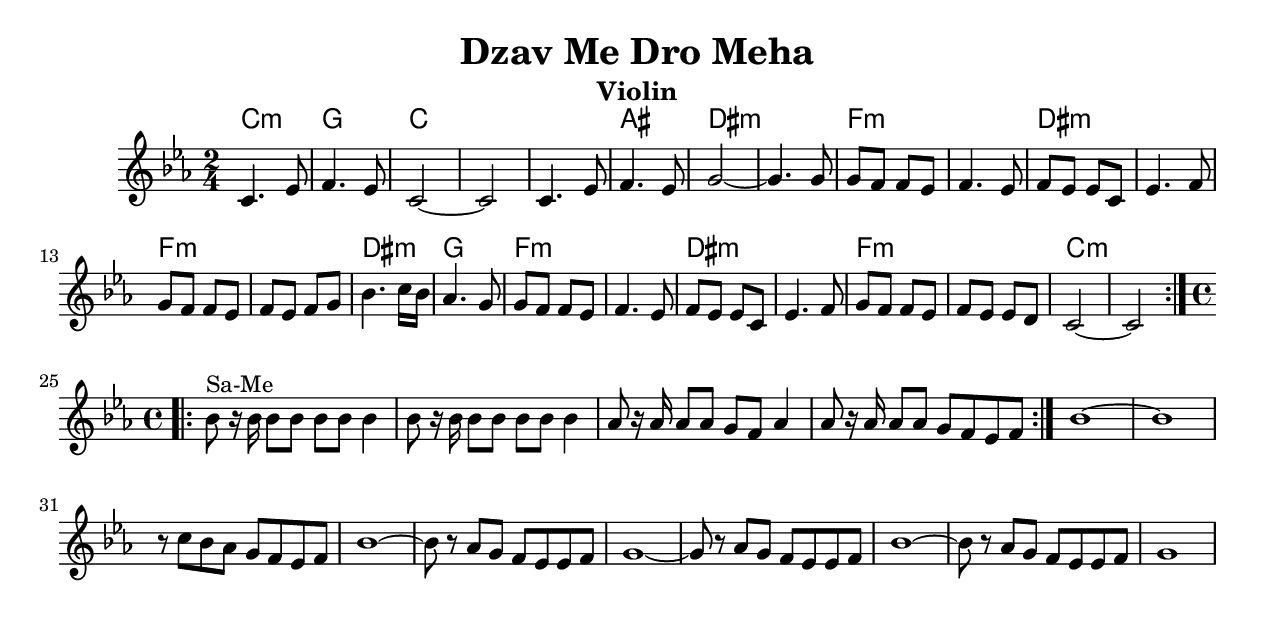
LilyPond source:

\version "2.18.0"
\include "english.ly"
\paper{
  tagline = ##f
  print-all-headers = ##t
  #(set-paper-size "letter")
}
date = #(strftime "%d-%m-%Y" (localtime (current-time)))

%\markup{ \italic{ " Updated " \date  }  }

%\markup{ Got something to say? }

%#################################### Melody ########################
melody = \relative c' {
  \clef treble
  \key c \minor
  \time 2/4

  %\partial 16*3 a16 d f   %lead in notes


  %\alternative { { }{ } }

  \repeat volta 2{
    c4. ef8
    f4.  ef8
    c2~
    c2

    c4. ef8
    f4.  ef8
    g2~
    g4. g8

    g8 f f ef
    f4. ef8|
    f8 ef ef c
    ef4. f8

    g8 f f ef
    f8 ef f  g %
    bf4. c16 bf|
    af4. g8|

    g8 f f ef
    f4. ef8|
    f8 ef ef c
    ef4. f8

    g8 f f ef
    f ef ef d

    c2~c2|
  }
  % \alternative { { }{ } }
  %2nd tune
  \time 4/4
  \break
  \repeat volta 2{
    bf'8 ^"Sa-Me"r16 bf  bf8 bf bf bf bf4|
    bf8 r16 bf  bf8 bf bf bf bf4|
    af8 r16 af af8 af g f af4|
    af8 r16 af af8 af g f ef f|
  }

  bf1 ~
  bf1
  r8 c bf af g f ef f|
  %af8 g f ef ef f g4~
  bf1 ~


  bf8 r8 af g f ef ef f~|
  g1~

  g8 r8 af g f ef ef f~|
  bf1~

  bf8 r8 af g f ef ef f~|%?
  g1
}
%################################# Lyrics #####################
%\addlyrics{  }
%################################# Chords #######################
harmonies = \chordmode {
  c2:m
  g2
  c2
  s2*2
  as2%%?
  ds2:m
  s2
  f2:m
  s2
  ds2:m   %11
  s2

  f2:m
  s2
  ds2:m
  g2

  f2:m
  s2
  ds2:m
  s2
  f2:m
  s2
  c2:m

  %Sa-me

}

\score {
  <<
    \new ChordNames {
      \set chordChanges = ##f

      \harmonies
    }
    \new Staff
    \melody
  >>
  \header{
    title= "Dzav Me Dro Meha"
    subtitle=""
    composer= ""
    instrument = "Violin"
    arranger= ""
  }
  \layout{indent = 1.0\cm}
  \midi {
    \tempo 4 = 120

    % \midi { }
  }
}
%{
% more verses:
\markup{}
\markup {
  \fill-line {
    \hspace #0.1 % distance from left margin
    \column {
      \line { "1."
	\column {
	  ""
	}
      }
      \hspace #0.2 % vertical distance between verses
      \line { "2."
	\column {
	 ""
	}
      }
    }
    \hspace #0.1  % horiz. distance between columns
    \column {
      \line { "3."
	\column {
	  ""
	}
      }
      \hspace #0.2 % distance between verses
      \line { "4."
	\column {
	 ""
	}
      }
    }
    \hspace #0.1 % distance to right margin
  }
}

%}
